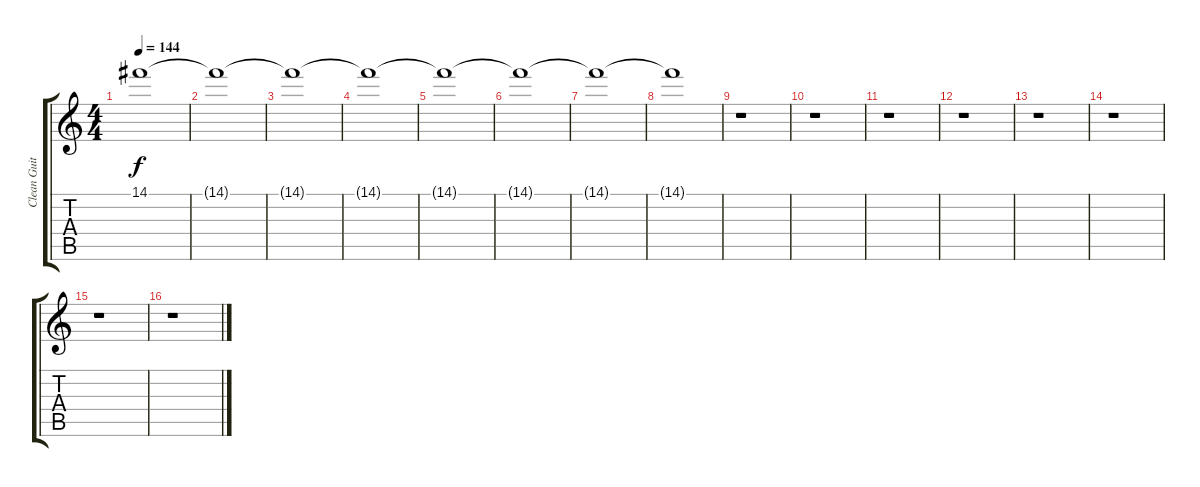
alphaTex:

\track ("Clean Guitar 3" "Clean Guit") {instrument electricguitarjazz}
\staff {score tabs}
\tuning (E4 B3 G3 D3 A2 D2) {hide}
\ts (4 4)
\tempo 144
\clef g2
\ks c
14.1.1{dy f} |
14.1{t}.1 |
14.1{t}.1 |
14.1{t}.1 |
14.1{t}.1 |
14.1{t}.1 |
14.1{t}.1 |
14.1{t}.1 |
r.1 |
r.1 |
r.1 |
r.1 |
r.1 |
r.1 |
r.1 |
r.1
